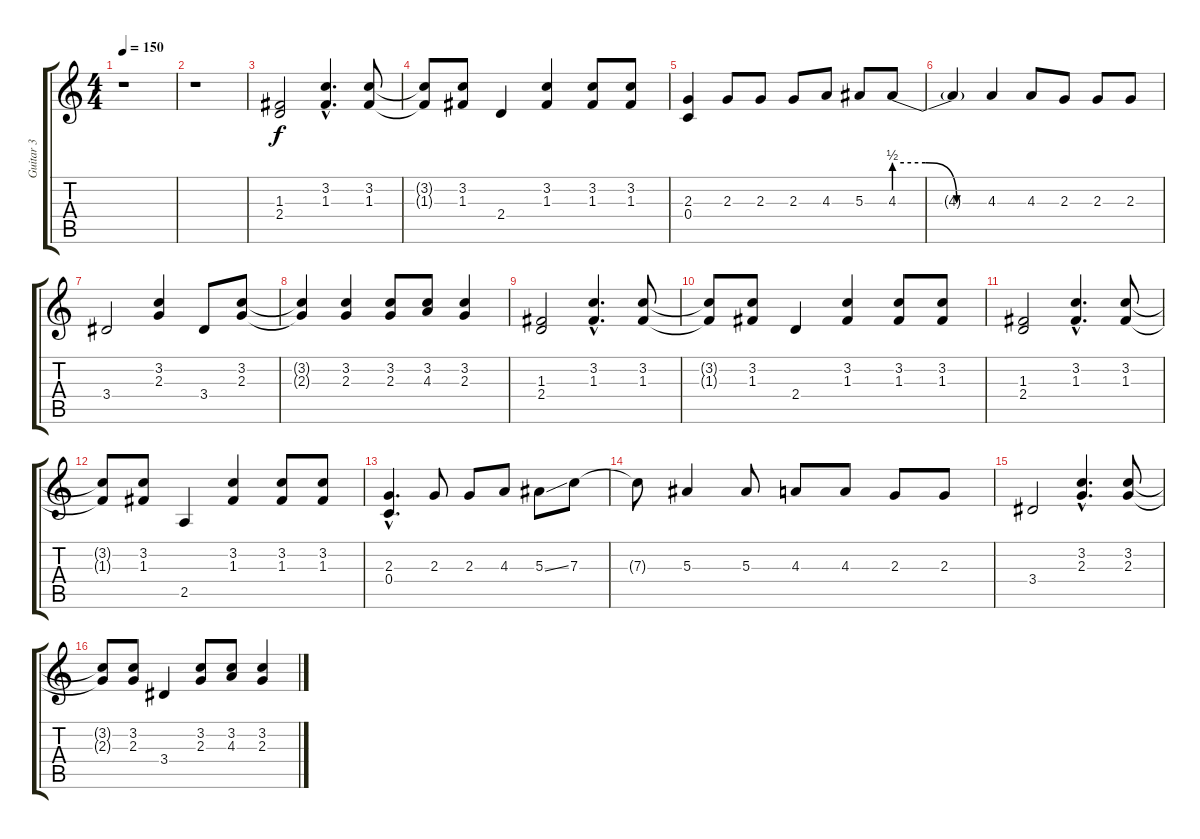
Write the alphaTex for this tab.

\track ("Guitar 3" "Guitar 3") {instrument distortionguitar}
\staff {score tabs}
\tuning (D4 A3 F3 C3 G2 C2) {hide}
\ts (4 4)
\tempo 150
\clef g2
\ks c
r.1{dy f} |
r.1 |
(1.3 2.4).2{volume 11} (3.2{hac} 1.3{hac}).4{d} (3.2 1.3).8 |
(3.2{t} 1.3{t}).8 (3.2 1.3).8 2.4.4 (3.2 1.3).4 (3.2 1.3).8 (3.2 1.3).8 |
(2.3 0.4).4 2.3.8 2.3.8 2.3.8 4.3.8 5.3.8 4.3{be (custom 0 2 20 2 40 0 60 0)}.8 |
4.3{t}.4 4.3.4 4.3.8 2.3.8 2.3.8 2.3.8 |
3.4.2 (3.2 2.3).4 3.4.8 (3.2 2.3).8 |
(3.2{t} 2.3{t}).4 (3.2 2.3).4 (3.2 2.3).8 (3.2 4.3).8 (3.2 2.3).4 |
(1.3 2.4).2 (3.2{hac} 1.3{hac}).4{d} (3.2 1.3).8 |
(3.2{t} 1.3{t}).8 (3.2 1.3).8 2.4.4 (3.2 1.3).4 (3.2 1.3).8 (3.2 1.3).8 |
(1.3 2.4).2 (3.2{hac} 1.3{hac}).4{d} (3.2 1.3).8 |
(3.2{t} 1.3{t}).8 (3.2 1.3).8 2.5.4 (3.2 1.3).4 (3.2 1.3).8 (3.2 1.3).8 |
(2.3{hac} 0.4{hac}).4{d} 2.3.8 2.3.8 4.3.8 5.3{ss}.8 7.3.8 |
7.3{t}.8 5.3.4 5.3.8 4.3.8 4.3.8 2.3.8 2.3.8 |
3.4.2 (3.2{hac} 2.3{hac}).4{d} (3.2 2.3).8 |
(3.2{t} 2.3{t}).8 (3.2 2.3).8 3.4.4 (3.2 2.3).8 (3.2 4.3).8 (3.2 2.3).4
